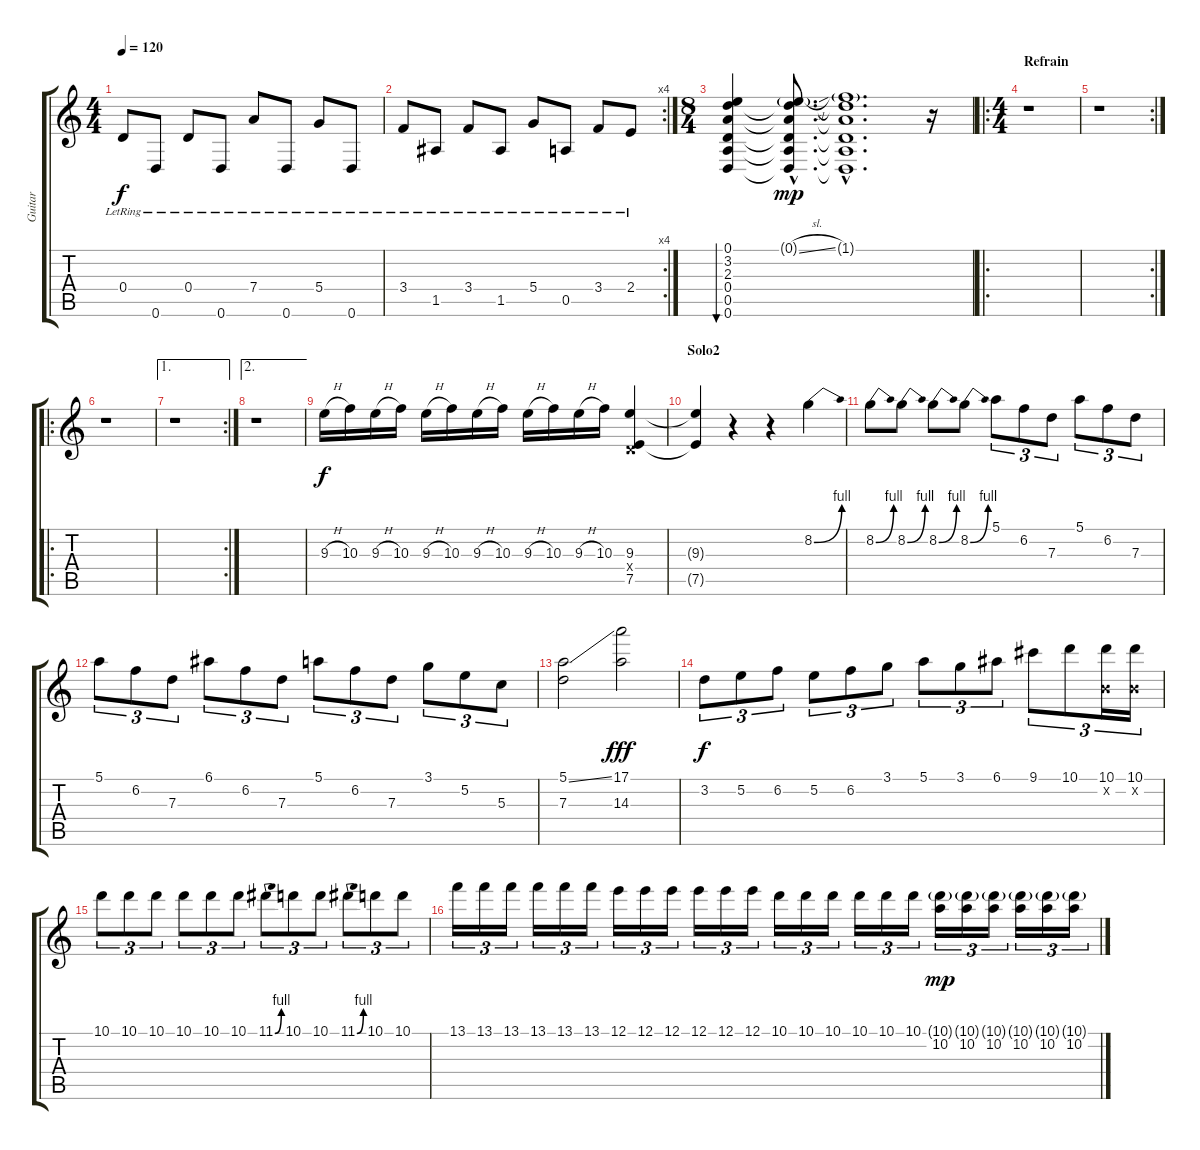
\track ("Guitar" "Guitar") {instrument electricguitarjazz}
\staff {score tabs}
\tuning (E4 B3 G3 D3 A2 D2) {hide}
\ts (4 4)
\tempo 120
\clef g2
\ks c
0.4{lr}.8{dy f} 0.6{lr}.8 0.4{lr}.8 0.6{lr}.8 7.4{lr}.8 0.6{lr}.8 5.4{lr}.8 0.6{lr}.8 |
\rc 4
3.4{lr}.8 1.5{lr}.8 3.4{lr}.8 1.5{lr}.8 5.4{lr}.8 0.5{lr}.8 3.4{lr}.8 2.4{lr}.8 |
\ts (8 4)
(0.1 3.2 2.3 0.4 0.5 0.6).4{bu 240} (0.1{sl g hac} 3.2{hac t} 2.3{hac t} 0.4{hac t} 0.5{hac t} 0.6{hac t}).8{d dy mp} (1.1{g hac} 3.2{hac t} 2.3{hac t} 0.4{hac t} 0.5{hac t} 0.6{hac t}).1{d} r.16 |
\ro
\ts (4 4)
\section ("" "Refrain")
r.1 |
\rc 2
r.1 |
\ro
r.1 |
\ae 1
\rc 2
r.1 |
\ae 2
r.1 |
9.3{h}.16{dy f volume 15 instrument distortionguitar} 10.3.16 9.3{h}.16{instrument distortionguitar} 10.3.16 9.3{h}.16{instrument distortionguitar} 10.3.16 9.3{h}.16{instrument distortionguitar} 10.3.16 9.3{h}.16 10.3.16 9.3{h}.16 10.3.16 (9.3 0.4{x} 7.5).4 |
\section ("" "Solo2")
(9.3{t} 7.5{t}).4 r.4{volume 16 instrument distortionguitar} r.4 8.2{be (bend 0 0 60 4)}.4 |
8.2{be (bend 0 0 60 4)}.8{volume 16 instrument distortionguitar} 8.2{be (bend 0 0 60 4)}.8 8.2{be (bend 0 0 60 4)}.8 8.2{be (bend 0 0 60 4)}.8 5.1.8{tu (3 2)} 6.2.8{tu (3 2)} 7.3.8{tu (3 2)} 5.1.8{tu (3 2)} 6.2.8{tu (3 2)} 7.3.8{tu (3 2)} |
5.1.8{tu (3 2)} 6.2.8{tu (3 2)} 7.3.8{tu (3 2)} 6.1.8{tu (3 2)} 6.2.8{tu (3 2)} 7.3.8{tu (3 2)} 5.1.8{tu (3 2)} 6.2.8{tu (3 2)} 7.3.8{tu (3 2)} 3.1.8{tu (3 2)} 5.2.8{tu (3 2)} 5.3.8{tu (3 2)} |
(5.1{ss} 7.3).2{volume 16 instrument distortionguitar} (17.1 14.3).2{dy fff} |
3.2.8{tu (3 2) dy f volume 16 instrument distortionguitar} 5.2.8{tu (3 2)} 6.2.8{tu (3 2)} 5.2.8{tu (3 2)} 6.2.8{tu (3 2)} 3.1.8{tu (3 2)} 5.1.8{tu (3 2)} 3.1.8{tu (3 2)} 6.1.8{tu (3 2)} 9.1.8{tu (3 2)} 10.1.8{tu (3 2)} (10.1 0.2{x}).16{tu (3 2)} (10.1 0.2{x}).16{tu (3 2)} |
10.1.8{tu (3 2) volume 16 instrument distortionguitar} 10.1.8{tu (3 2)} 10.1.8{tu (3 2)} 10.1.8{tu (3 2)} 10.1.8{tu (3 2)} 10.1.8{tu (3 2)} 11.1{be (bend 0 0 60 4)}.8{tu (3 2)} 10.1.8{tu (3 2)} 10.1.8{tu (3 2)} 11.1{be (bend 0 0 60 4)}.8{tu (3 2)} 10.1.8{tu (3 2)} 10.1.8{tu (3 2)} |
13.1.16{tu (3 2) volume 16 instrument distortionguitar} 13.1.16{tu (3 2)} 13.1.16{tu (3 2)} 13.1.16{tu (3 2)} 13.1.16{tu (3 2)} 13.1.16{tu (3 2)} 12.1.16{tu (3 2)} 12.1.16{tu (3 2)} 12.1.16{tu (3 2)} 12.1.16{tu (3 2)} 12.1.16{tu (3 2)} 12.1.16{tu (3 2)} 10.1.16{tu (3 2)} 10.1.16{tu (3 2)} 10.1.16{tu (3 2)} 10.1.16{tu (3 2)} 10.1.16{tu (3 2)} 10.1.16{tu (3 2)} (10.1{g} 10.2).16{tu (3 2) dy mp} (10.1{g} 10.2).16{tu (3 2)} (10.1{g} 10.2).16{tu (3 2)} (10.1{g} 10.2).16{tu (3 2)} (10.1{g} 10.2).16{tu (3 2)} (10.1{g} 10.2).16{tu (3 2)}
